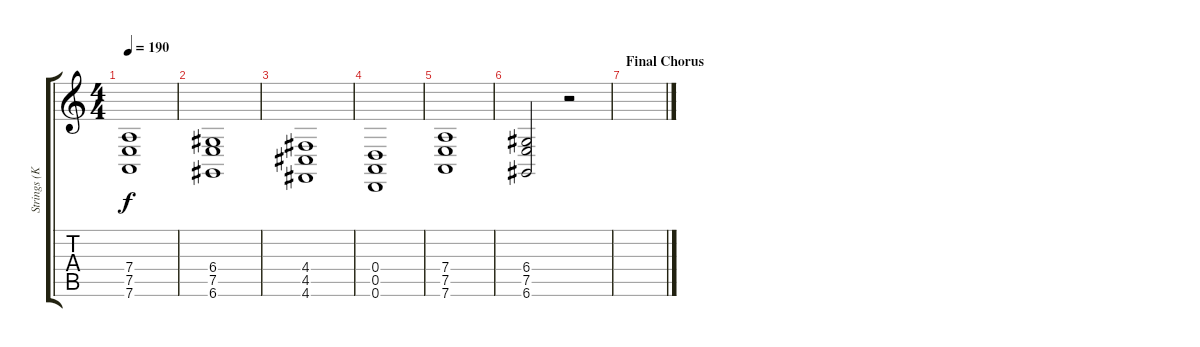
\track ("Strings (Keyboard 2)" "Strings (K") {instrument stringensemble1}
\staff {score tabs}
\tuning (E4 B3 G3 D3 A2 D2) {hide}
\ts (4 4)
\tempo 190
\clef g2
\ks c
(7.4 7.5 7.6).1{dy f} |
(6.4 7.5 6.6).1 |
(4.4 4.5 4.6).1{volume 13 instrument stringensemble2} |
(0.4 0.5 0.6).1 |
(7.4 7.5 7.6).1 |
(6.4 7.5 6.6).2 r.2 |
\section ("" "Final Chorus")
